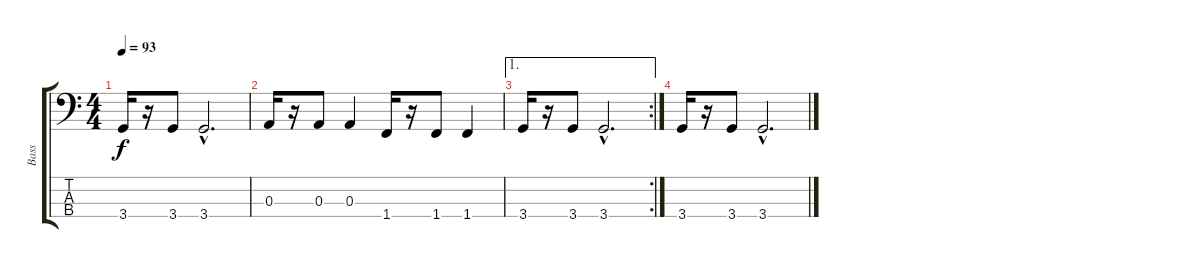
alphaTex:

\track ("Bass" "Bass") {instrument electricbassfinger}
\staff {score tabs}
\tuning (G2 D2 A1 E1) {hide}
\ts (4 4)
\tempo 93
\clef f4
\ks c
3.4.16{dy f} r.16 3.4.8 3.4{hac}.2{d} |
0.3.16 r.16 0.3.8 0.3.4 1.4.16 r.16 1.4.8 1.4.4 |
\ae 1
\rc 2
3.4.16 r.16 3.4.8 3.4{hac}.2{d} |
3.4.16 r.16 3.4.8 3.4{hac}.2{d}
